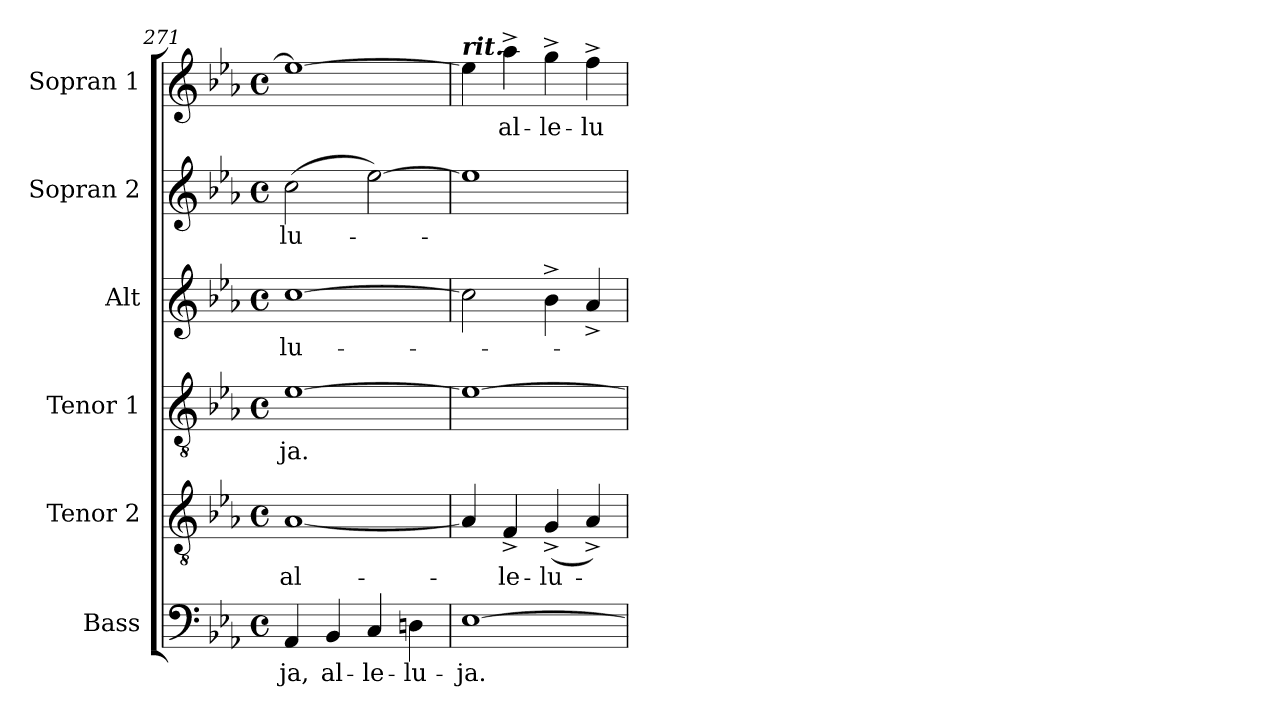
**kern	**text	**kern	**text	**kern	**text	**kern	**text	**kern	**text	**kern	**text
*part6	*part6	*part5	*part5	*part4	*part4	*part3	*part3	*part2	*part2	*part1	*part1
*staff6	*staff6	*staff5	*staff5	*staff4	*staff4	*staff3	*staff3	*staff2	*staff2	*staff1	*staff1
*I"Bass	*	*I"Tenor 2	*	*I"Tenor 1	*	*I"Alt	*	*I"Sopran 2	*	*I"Sopran 1	*
*I'B.	*	*I'T. 2	*	*I'T. 1	*	*I'A.	*	*I'S. 2	*	*I'S. 1	*
*clefF4	*	*clefGv2	*	*clefGv2	*	*clefG2	*	*clefG2	*	*clefG2	*
*k[b-e-a-]	*	*k[b-e-a-]	*	*k[b-e-a-]	*	*k[b-e-a-]	*	*k[b-e-a-]	*	*k[b-e-a-]	*
*E-:	*	*E-:	*	*E-:	*	*E-:	*	*E-:	*	*E-:	*
*M4/4	*	*M4/4	*	*M4/4	*	*M4/4	*	*M4/4	*	*M4/4	*
*met(c)	*	*met(c)	*	*met(c)	*	*met(c)	*	*met(c)	*	*met(c)	*
=271	=271	=271	=271	=271	=271	=271	=271	=271	=271	=271	=271
!	!LO:LY:b	!	!LO:LY:b	!	!LO:LY:b	!	!LO:LY:b	!	!LO:LY:b	!	!
4AA-/	-ja,	[1A-	al-	[1e-	-ja.	[1cc	-lu-	(>2cc\	-lu-	1ee-_	.
!	!LO:LY:b	!	!	!	!	!	!	!	!	!	!
4BB-/	al-	.	.	.	.	.	.	.	.	.	.
!	!LO:LY:b	!	!	!	!	!	!	!	!	!	!
4C/	-le-	.	.	.	.	.	.	[2ee-\)	.	.	.
!	!LO:LY:b	!	!	!	!	!	!	!	!	!	!
4Dn\	-lu-	.	.	.	.	.	.	.	.	.	.
=272	=272	=272	=272	=272	=272	=272	=272	=272	=272	=272	=272
!	!	!	!	!	!	!	!	!	!	!LO:TX:a:Bi:t=rit.	!
!	!LO:LY:b	!	!	!	!	!	!	!	!	!	!
[1E-	-ja.	4A-/]	.	1e-_	.	2cc\]	.	1ee-]	.	4ee-\]	.
!	!	!	!LO:LY:b	!	!	!	!	!	!	!	!LO:LY:b
.	.	4F^</	-le-	.	.	.	.	.	.	4aa-^>\	al-
!	!	!	!LO:LY:b	!	!	!	!	!	!	!	!LO:LY:b
.	.	(<4G^</	-lu-	.	.	4b-^>\	.	.	.	4gg^>\	-le-
!	!	!	!	!	!	!	!	!	!	!	!LO:LY:b
.	.	4A-^</)	.	.	.	4a-^</	.	.	.	4ff^>\	-lu-
=	=	=	=	=	=	=	=	=	=	=	=
*-	*-	*-	*-	*-	*-	*-	*-	*-	*-	*-	*-
